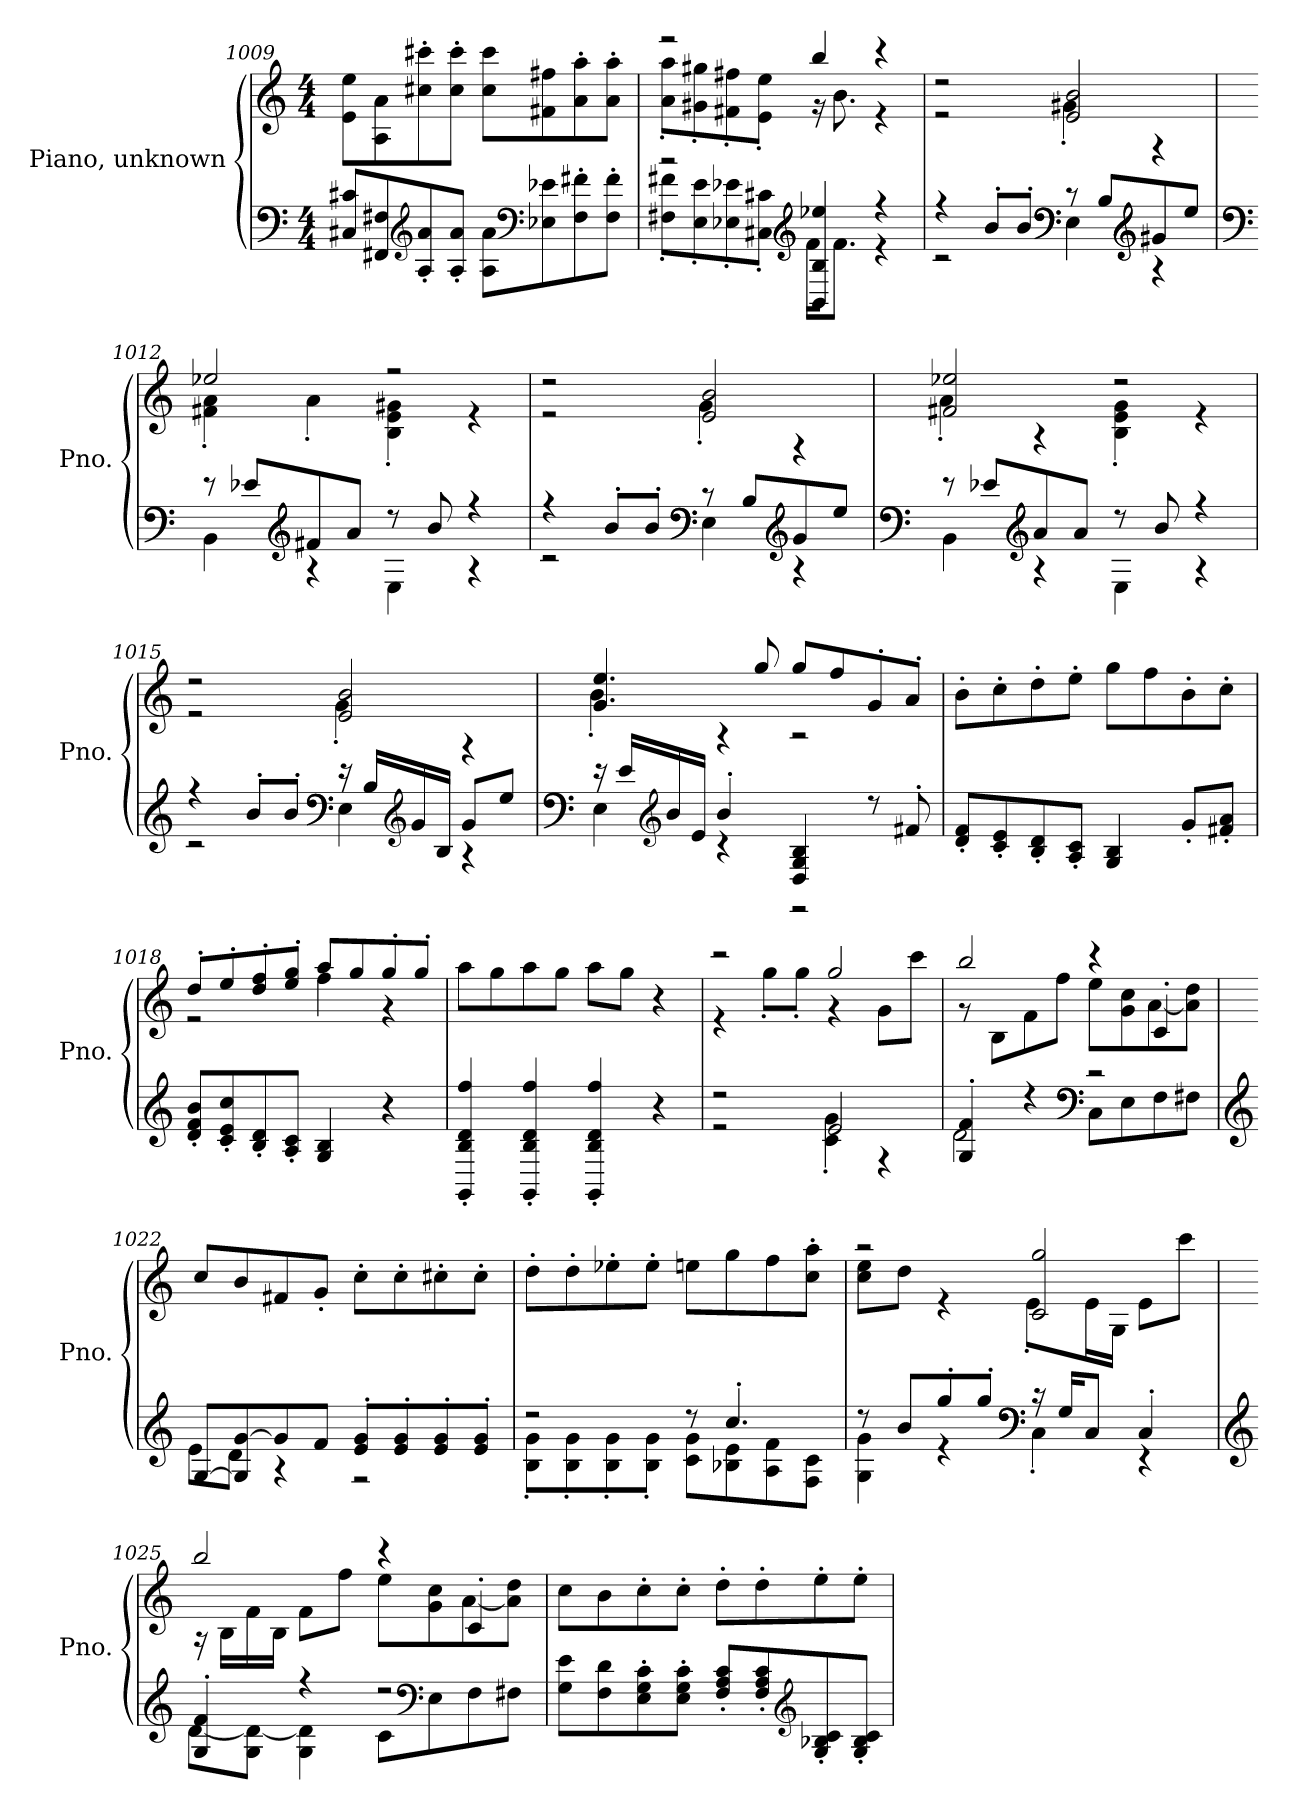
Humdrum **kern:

**kern	**kern
*part1	*part1
*staff2	*staff1
*I"Piano, unknown	*
*I'Pno.	*
!!LO:LB:g=z
*clefF4	*clefG2
*k[]	*k[]
*M4/4	*M4/4
=1009	=1009
8C#X/ 8c#X/L	8e\ 8ee\L
8FF#X/ 8F#X/	8A\ 8a\
*clefG2	*
8A/' 8a/'	8cc#X\' 8ccc#X\'
8A/' 8a/'J	8cc#\' 8ccc#\'J
8A\ 8a\L	8cc#\ 8ccc#\L
*clefF4	*
8E-X\ 8e-X\	8f#X\ 8ff#X\
8F#\' 8f#X\'	8a\' 8aa\'
8F#\' 8f#\'J	8a\' 8aa\'J
=1010	=1010
*^	*^
2r	8F#X\' 8f#X\'L	2r	8a\' 8aa\'L
.	8E\' 8e\'	.	8g#X\' 8gg#X\'
.	8E-X\' 8e-X\'	.	8f#X\' 8ff#X\'
.	8C#X\' 8c#X\'J	.	8e\' 8ee\'J
*clefG2	*	*	*
4BB/ 4B/ 4ee-X/	16f#\KL	4bb/	16r
.	8.f#\J	.	8.b\
4r	4r	4r	4r
=1011	=1011	=1011	=1011
4r	2r	2r	2r
8b'/L	.	.	.
8b'/J	.	.	.
*clefF4	*	*	*
8r	4E\	2e/ 2b/	4g#X'\
8B/L	.	.	.
*clefG2	*	*	*
8g#X/	4r	.	4r
8ee/J	.	.	.
!!LO:PB:g=z	!!
=1012	=1012	=1012	=1012
*clefF4	*	*	*
8r	4BB\	2ee-X/	4f#X\' 4a\'
8e-X/L	.	.	.
*clefG2	*	*	*
8f#X/	4r	.	4a'\
8a/J	.	.	.
8r	4E\	2r	4B\' 4e\' 4g#X\'
8b/	.	.	.
4r	4r	.	4r
=1013	=1013	=1013	=1013
4r	2r	2r	2r
8b'/L	.	.	.
8b'/J	.	.	.
*clefF4	*	*	*
8r	4E\	2e/ 2b/	4g'\
8B/L	.	.	.
*clefG2	*	*	*
8g/	4r	.	4r
8ee/J	.	.	.
=1014	=1014	=1014	=1014
*clefF4	*	*	*
8r	4BB\	2f#X/ 2ee-X/	4a'\
8e-X/L	.	.	.
*clefG2	*	*	*
8a/	4r	.	4r
8a/J	.	.	.
8r	4E\	2r	4B\' 4e\' 4g\'
8b/	.	.	.
4r	4r	.	4r
!!LO:LB:g=z	!!
=1015	=1015	=1015	=1015
4r	2r	2r	2r
8b'/L	.	.	.
8b'/J	.	.	.
*clefF4	*	*	*
16r	4E\	2e/ 2b/	4g'\
16B/LL	.	.	.
*clefG2	*	*	*
16g/	.	.	.
16B/JJ	.	.	.
8g/L	4r	.	4r
8ee/J	.	.	.
=1016	=1016	=1016	=1016
*clefF4	*	*	*
16r	4E\	4.g/ 4.ee/	4b'\
16e/LL	.	.	.
*clefG2	*	*	*
16b/	.	.	.
16e/JJ	.	.	.
4b'/	4r	.	4r
.	.	8gg/	.
4D/ 4G/ 4B/	2r	8gg/L	2r
.	.	8ff/	.
8r	.	8g'/	.
8f#X'/	.	8a'/J	.
*v	*v	*	*
*	*v	*v
=1017	=1017
8d/' 8f/'L	8b'\L
8c/' 8e/'	8cc'\
8B/' 8d/'	8dd'\
8A/' 8c/'J	8ee'\J
4G/ 4B/	8gg\L
.	8ff\
8g'/L	8b'\
8f#X/' 8a/'J	8cc'\J
!!LO:LB:g=z
=1018	=1018
*	*^
8d/' 8f/' 8b/'L	8dd'/L	2r
8c/' 8e/' 8cc/'	8ee'/	.
8B/' 8d/'	8dd/' 8ff/'	.
8A/' 8c/'J	8ee/' 8gg/'J	.
4G/ 4B/	8aa/L	4ff\
.	8gg/	.
4r	8gg'/	4r
.	8gg'/J	.
*	*v	*v
=1019	=1019
4GG/' 4B/' 4d/' 4ff/'	8aa\L
.	8gg\
4GG/' 4B/' 4d/' 4ff/'	8aa\
.	8gg\J
4GG/' 4B/' 4d/' 4ff/'	8aa\L
.	8gg\J
4r	4r
=1020	=1020
*^	*^
2r	2r	2r	4r
.	.	.	8gg'\L
.	.	.	8gg'\J
2e/	4c\' 4g\'	2gg/	4r
.	4r	.	8g\L
.	.	.	8ccc\J
=1021	=1021	=1021	=1021
4G/' 4f/'	2d\	2bb/	8r
.	.	.	8B\L
4r	.	.	8f\
.	.	.	8ff\J
*clefF4	*	*	*
2r	8C\L	4r	8ee\L
.	8E\	.	8g\ 8cc\
.	8F\	4c'/	[8a\
.	8F#X\J	.	8a\] 8dd\J
*	*	*v	*v
!!LO:LB:g=z
=1022	=1022	=1022
*clefG2	*	*
[8G/L	8e\L	8cc/L
8G/] [8g/	8d\J	8b/
8g/]	4r	8f#X/
8f/J	.	8g'/J
8e/' 8g/'L	2r	8cc'\L
8e/' 8g/'	.	8cc'\
8e/' 8g/'	.	8cc#X'\
8e/' 8g/'J	.	8cc#'\J
=1023	=1023	=1023
2r	8B\' 8g\'L	8dd'\L
.	8B\' 8g\'	8dd'\
.	8B\' 8g\'	8ee-X'\
.	8B\' 8g\'J	8ee-'\J
8r	8c\ 8g\L	8een\L
4.cc'/	8B-X\ 8e\	8gg\
.	8A\ 8f\	8ff\
.	8F\ 8c\J	8cc\' 8aa\'J
=1024	=1024	=1024
*	*	*^
8r	4G\ 4g\	2r	8cc\ 8ee\L
8b/L	.	.	8dd\J
8gg'/	4r	.	4r
8gg'/J	.	.	.
*clefF4	*	*	*
16r	4C'\	2c/ 2gg/	8e'\L
16G/KL	.	.	.
8C/J	.	.	16e\L
.	.	.	16G\JJ
4C'/	4r	.	8e\L
.	.	.	8ccc\J
!!LO:LB:g=z	!!
=1025	=1025	=1025	=1025
*clefG2	*	*	*
4G/' 4f/'	[8d\L	2bb/	16r
.	.	.	16B\LL
.	8G\ 8d\_J	.	16f\
.	.	.	16B\JJ
4r	4G\ 4d\]	.	8f\L
.	.	.	8ff\J
2r	8c\L	4r	8ee\L
*clefF4	*	*	*
.	8E\	.	8g\ 8cc\
.	8F\	4c'/	[8a\
.	8F#X\J	.	8a\] 8dd\J
*v	*v	*	*
*	*v	*v
=1026	=1026
8G\ 8e\L	8cc\L
8F\ 8d\	8b\
8E\' 8G\' 8c\'	8cc'\
8E\' 8G\' 8c\'J	8cc'\J
8F/' 8A/' 8c/'L	8dd'\L
8F/' 8A/' 8c/'	8dd'\
*clefG2	*
8G/' 8B-X/' 8c/'	8ee'\
8G/' 8B-/' 8c/'J	8ee'\J
=	=
*-	*-
